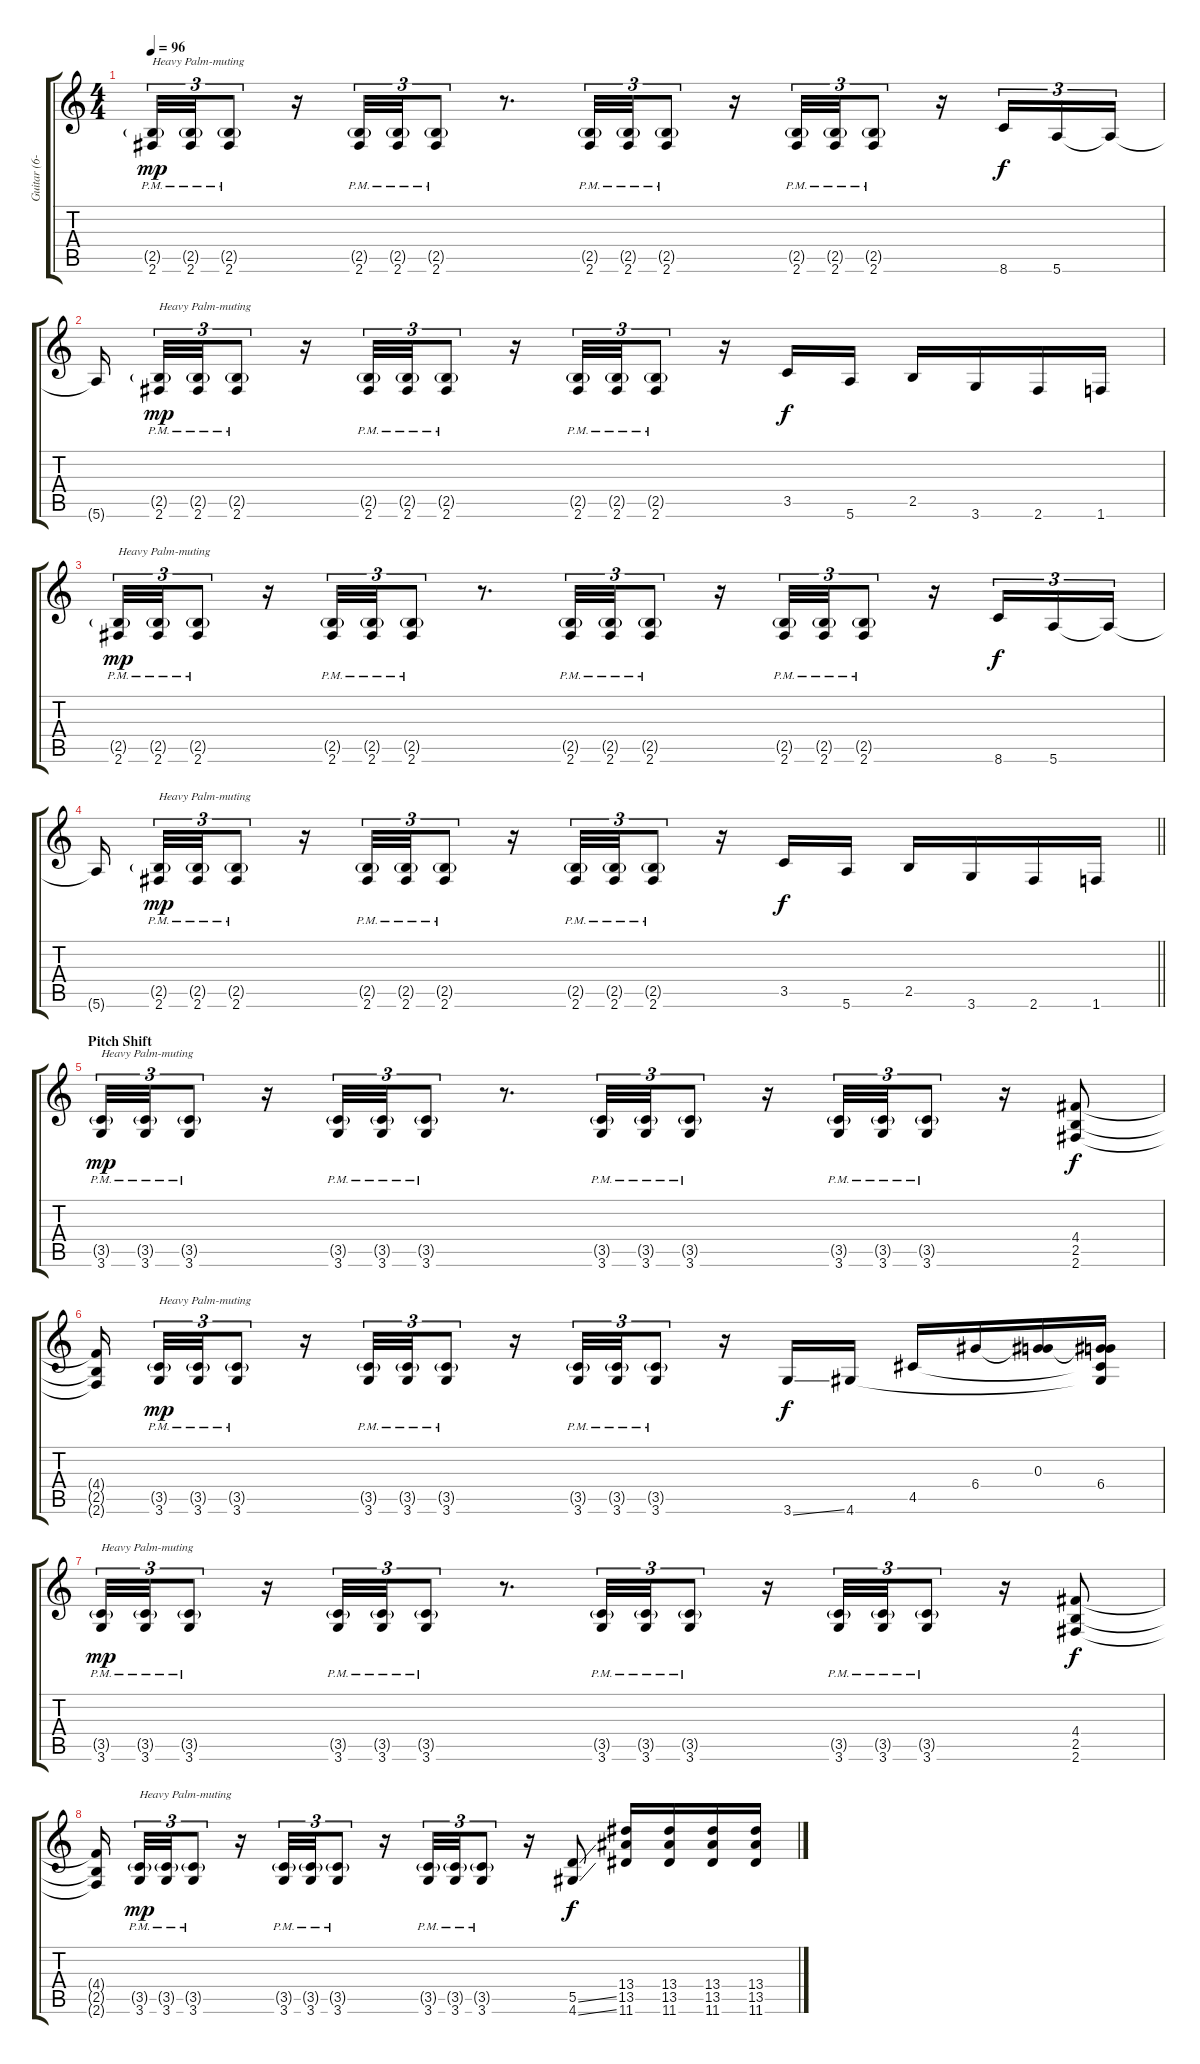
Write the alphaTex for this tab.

\track ("Guitar (6-string)" "Guitar (6-") {instrument distortionguitar}
\staff {score tabs}
\tuning (E4 B3 G3 D3 A2 E2) {hide}
\ts (4 4)
\tempo 96
\clef g2
\ks c
(2.5{g pm} 2.6{pm}).32{tu (3 2) txt "Heavy Palm-muting" dy mp} (2.5{g pm} 2.6{pm}).32{tu (3 2)} (2.5{g pm} 2.6{pm}).8{tu (3 2)} r.16 (2.5{g pm} 2.6{pm}).32{tu (3 2)} (2.5{g pm} 2.6{pm}).32{tu (3 2)} (2.5{g pm} 2.6{pm}).8{tu (3 2)} r.8{d} (2.5{g pm} 2.6{pm}).32{tu (3 2)} (2.5{g pm} 2.6{pm}).32{tu (3 2)} (2.5{g pm} 2.6{pm}).8{tu (3 2)} r.16 (2.5{g pm} 2.6{pm}).32{tu (3 2)} (2.5{g pm} 2.6{pm}).32{tu (3 2)} (2.5{g pm} 2.6{pm}).8{tu (3 2)} r.16 8.6.16{tu (3 2) dy f} 5.6.16{tu (3 2)} 5.6{t}.16{tu (3 2)} |
5.6{t}.16{beam splitsecondary} (2.5{g pm} 2.6{pm}).32{tu (3 2) txt "Heavy Palm-muting" dy mp} (2.5{g pm} 2.6{pm}).32{tu (3 2)} (2.5{g pm} 2.6{pm}).8{tu (3 2)} r.16 (2.5{g pm} 2.6{pm}).32{tu (3 2)} (2.5{g pm} 2.6{pm}).32{tu (3 2)} (2.5{g pm} 2.6{pm}).8{tu (3 2)} r.16 (2.5{g pm} 2.6{pm}).32{tu (3 2)} (2.5{g pm} 2.6{pm}).32{tu (3 2)} (2.5{g pm} 2.6{pm}).8{tu (3 2)} r.16 3.5.16{dy f} 5.6.16 2.5.16 3.6.16 2.6.16 1.6.16 |
(2.5{g pm} 2.6{pm}).32{tu (3 2) txt "Heavy Palm-muting" dy mp} (2.5{g pm} 2.6{pm}).32{tu (3 2)} (2.5{g pm} 2.6{pm}).8{tu (3 2)} r.16 (2.5{g pm} 2.6{pm}).32{tu (3 2)} (2.5{g pm} 2.6{pm}).32{tu (3 2)} (2.5{g pm} 2.6{pm}).8{tu (3 2)} r.8{d} (2.5{g pm} 2.6{pm}).32{tu (3 2)} (2.5{g pm} 2.6{pm}).32{tu (3 2)} (2.5{g pm} 2.6{pm}).8{tu (3 2)} r.16 (2.5{g pm} 2.6{pm}).32{tu (3 2)} (2.5{g pm} 2.6{pm}).32{tu (3 2)} (2.5{g pm} 2.6{pm}).8{tu (3 2)} r.16 8.6.16{tu (3 2) dy f} 5.6.16{tu (3 2)} 5.6{t}.16{tu (3 2)} |
\barLineRight lightlight
5.6{t}.16{beam splitsecondary} (2.5{g pm} 2.6{pm}).32{tu (3 2) txt "Heavy Palm-muting" dy mp} (2.5{g pm} 2.6{pm}).32{tu (3 2)} (2.5{g pm} 2.6{pm}).8{tu (3 2)} r.16 (2.5{g pm} 2.6{pm}).32{tu (3 2)} (2.5{g pm} 2.6{pm}).32{tu (3 2)} (2.5{g pm} 2.6{pm}).8{tu (3 2)} r.16 (2.5{g pm} 2.6{pm}).32{tu (3 2)} (2.5{g pm} 2.6{pm}).32{tu (3 2)} (2.5{g pm} 2.6{pm}).8{tu (3 2)} r.16 3.5.16{dy f} 5.6.16 2.5.16 3.6.16 2.6.16 1.6.16 |
\section ("" "Pitch Shift")
(3.5{g pm} 3.6{pm}).32{tu (3 2) txt "Heavy Palm-muting" dy mp} (3.5{g pm} 3.6{pm}).32{tu (3 2)} (3.5{g pm} 3.6{pm}).8{tu (3 2)} r.16 (3.5{g pm} 3.6{pm}).32{tu (3 2)} (3.5{g pm} 3.6{pm}).32{tu (3 2)} (3.5{g pm} 3.6{pm}).8{tu (3 2)} r.8{d} (3.5{g pm} 3.6{pm}).32{tu (3 2)} (3.5{g pm} 3.6{pm}).32{tu (3 2)} (3.5{g pm} 3.6{pm}).8{tu (3 2)} r.16 (3.5{g pm} 3.6{pm}).32{tu (3 2)} (3.5{g pm} 3.6{pm}).32{tu (3 2)} (3.5{g pm} 3.6{pm}).8{tu (3 2)} r.16 (4.4 2.5 2.6).8{dy f} |
(4.4{t} 2.5{t} 2.6{t}).16{beam splitsecondary} (3.5{g pm} 3.6{pm}).32{tu (3 2) txt "Heavy Palm-muting" dy mp} (3.5{g pm} 3.6{pm}).32{tu (3 2)} (3.5{g pm} 3.6{pm}).8{tu (3 2)} r.16 (3.5{g pm} 3.6{pm}).32{tu (3 2)} (3.5{g pm} 3.6{pm}).32{tu (3 2)} (3.5{g pm} 3.6{pm}).8{tu (3 2)} r.16 (3.5{g pm} 3.6{pm}).32{tu (3 2)} (3.5{g pm} 3.6{pm}).32{tu (3 2)} (3.5{g pm} 3.6{pm}).8{tu (3 2)} r.16 3.6{ss}.16{dy f} 4.6.16 4.5.16 6.4.16 (0.3 6.4{t}).16 (0.3{t} 6.4 4.5{t} 4.6{t}).16 |
(3.5{g pm} 3.6{pm}).32{tu (3 2) txt "Heavy Palm-muting" dy mp} (3.5{g pm} 3.6{pm}).32{tu (3 2)} (3.5{g pm} 3.6{pm}).8{tu (3 2)} r.16 (3.5{g pm} 3.6{pm}).32{tu (3 2)} (3.5{g pm} 3.6{pm}).32{tu (3 2)} (3.5{g pm} 3.6{pm}).8{tu (3 2)} r.8{d} (3.5{g pm} 3.6{pm}).32{tu (3 2)} (3.5{g pm} 3.6{pm}).32{tu (3 2)} (3.5{g pm} 3.6{pm}).8{tu (3 2)} r.16 (3.5{g pm} 3.6{pm}).32{tu (3 2)} (3.5{g pm} 3.6{pm}).32{tu (3 2)} (3.5{g pm} 3.6{pm}).8{tu (3 2)} r.16 (4.4 2.5 2.6).8{dy f} |
(4.4{t} 2.5{t} 2.6{t}).16{beam splitsecondary} (3.5{g pm} 3.6{pm}).32{tu (3 2) txt "Heavy Palm-muting" dy mp} (3.5{g pm} 3.6{pm}).32{tu (3 2)} (3.5{g pm} 3.6{pm}).8{tu (3 2)} r.16 (3.5{g pm} 3.6{pm}).32{tu (3 2)} (3.5{g pm} 3.6{pm}).32{tu (3 2)} (3.5{g pm} 3.6{pm}).8{tu (3 2)} r.16 (3.5{g pm} 3.6{pm}).32{tu (3 2)} (3.5{g pm} 3.6{pm}).32{tu (3 2)} (3.5{g pm} 3.6{pm}).8{tu (3 2)} r.16 (5.5{ss} 4.6{ss}).8{dy f} (13.4 13.5 11.6).16 (13.4 13.5 11.6).16 (13.4 13.5 11.6).16 (13.4 13.5 11.6).16
